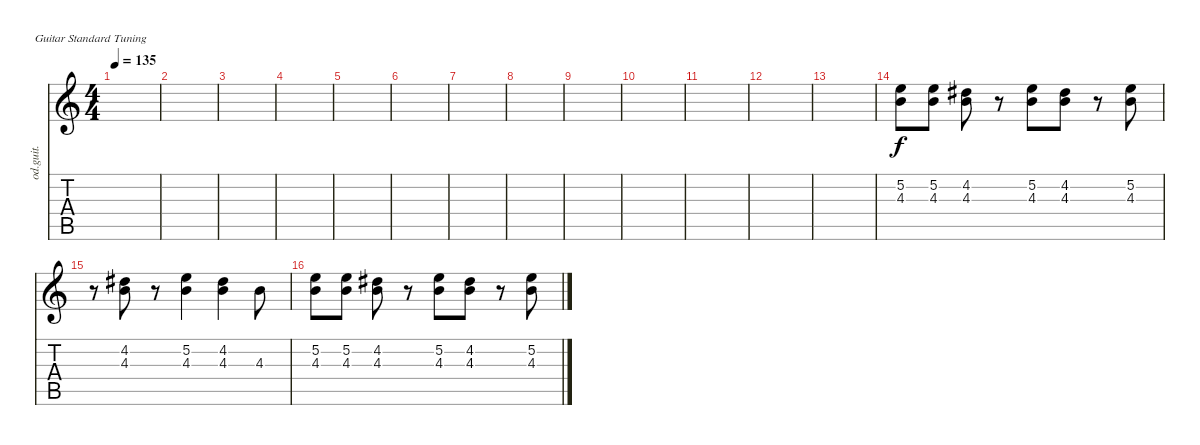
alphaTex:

\defaultSystemsLayout 4
\bracketExtendMode nobrackets
\otherSystemsTrackNameOrientation horizontal
\track ("Overdriven Guitar" "od.guit.") {instrument overdrivenguitar}
\staff {score tabs}
\tuning (E4 B3 G3 D3 A2 E2)
\ts (4 4)
\tempo 135
\clef g2
\ks c
|
|
|
|
|
|
|
|
|
|
|
|
|
(5.2 4.3).8 (5.2 4.3).8 (4.2 4.3).8 r.8 (5.2 4.3).8 (4.2 4.3).8 r.8 (5.2 4.3).8 |
r.8 (4.2 4.3).8 r.8 (5.2 4.3).4 (4.2 4.3).4 4.3.8 |
(5.2 4.3).8 (5.2 4.3).8 (4.2 4.3).8 r.8 (5.2 4.3).8 (4.2 4.3).8 r.8 (5.2 4.3).8
